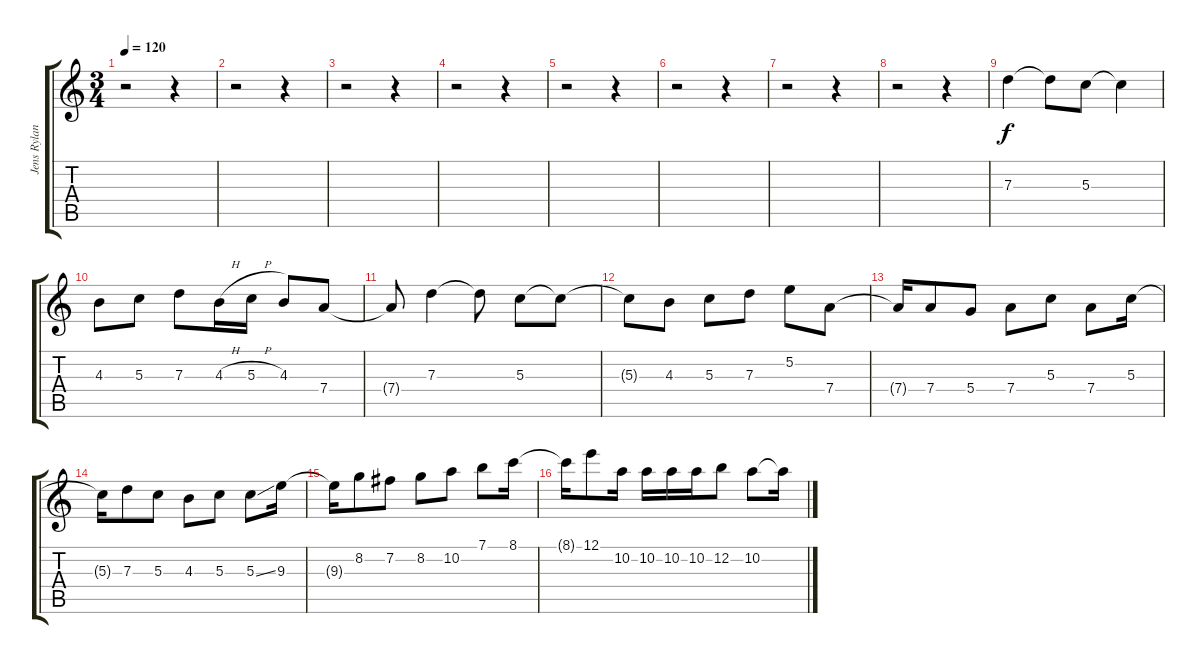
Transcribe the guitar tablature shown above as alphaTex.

\track ("Jens Ryland" "Jens Rylan") {instrument distortionguitar}
\staff {score tabs}
\tuning (E4 B3 G3 D3 A2 E2) {hide}
\ts (3 4)
\tempo 120
\clef g2
\ks c
r.2{dy f instrument distortionguitar} r.4 |
r.2 r.4 |
r.2 r.4 |
r.2 r.4 |
r.2 r.4 |
r.2 r.4 |
r.2 r.4 |
r.2 r.4 |
7.3.4 7.3{t}.8 5.3.8 5.3{t}.4 |
4.3.8 5.3.8 7.3.8 4.3{h}.16 5.3{h}.16 4.3.8 7.4.8 |
7.4{t}.8 7.3.4 7.3{t}.8 5.3.8 5.3{t}.8 |
5.3{t}.8 4.3.8 5.3.8 7.3.8 5.2.8 7.4.8 |
7.4{t}.16 7.4.8 5.4.8 7.4.8 5.3.8 7.4.8 5.3.16 |
5.3{t}.16 7.3.8 5.3.8 4.3.8 5.3.8 5.3{ss}.8 9.3.16 |
9.3{t}.16 8.2.8 7.2.8 8.2.8 10.2.8 7.1.8 8.1.16 |
8.1{t}.16 12.1.8 10.2.16 10.2.16 10.2.16 10.2.16 12.2.8 10.2.8 10.2{t}.16
